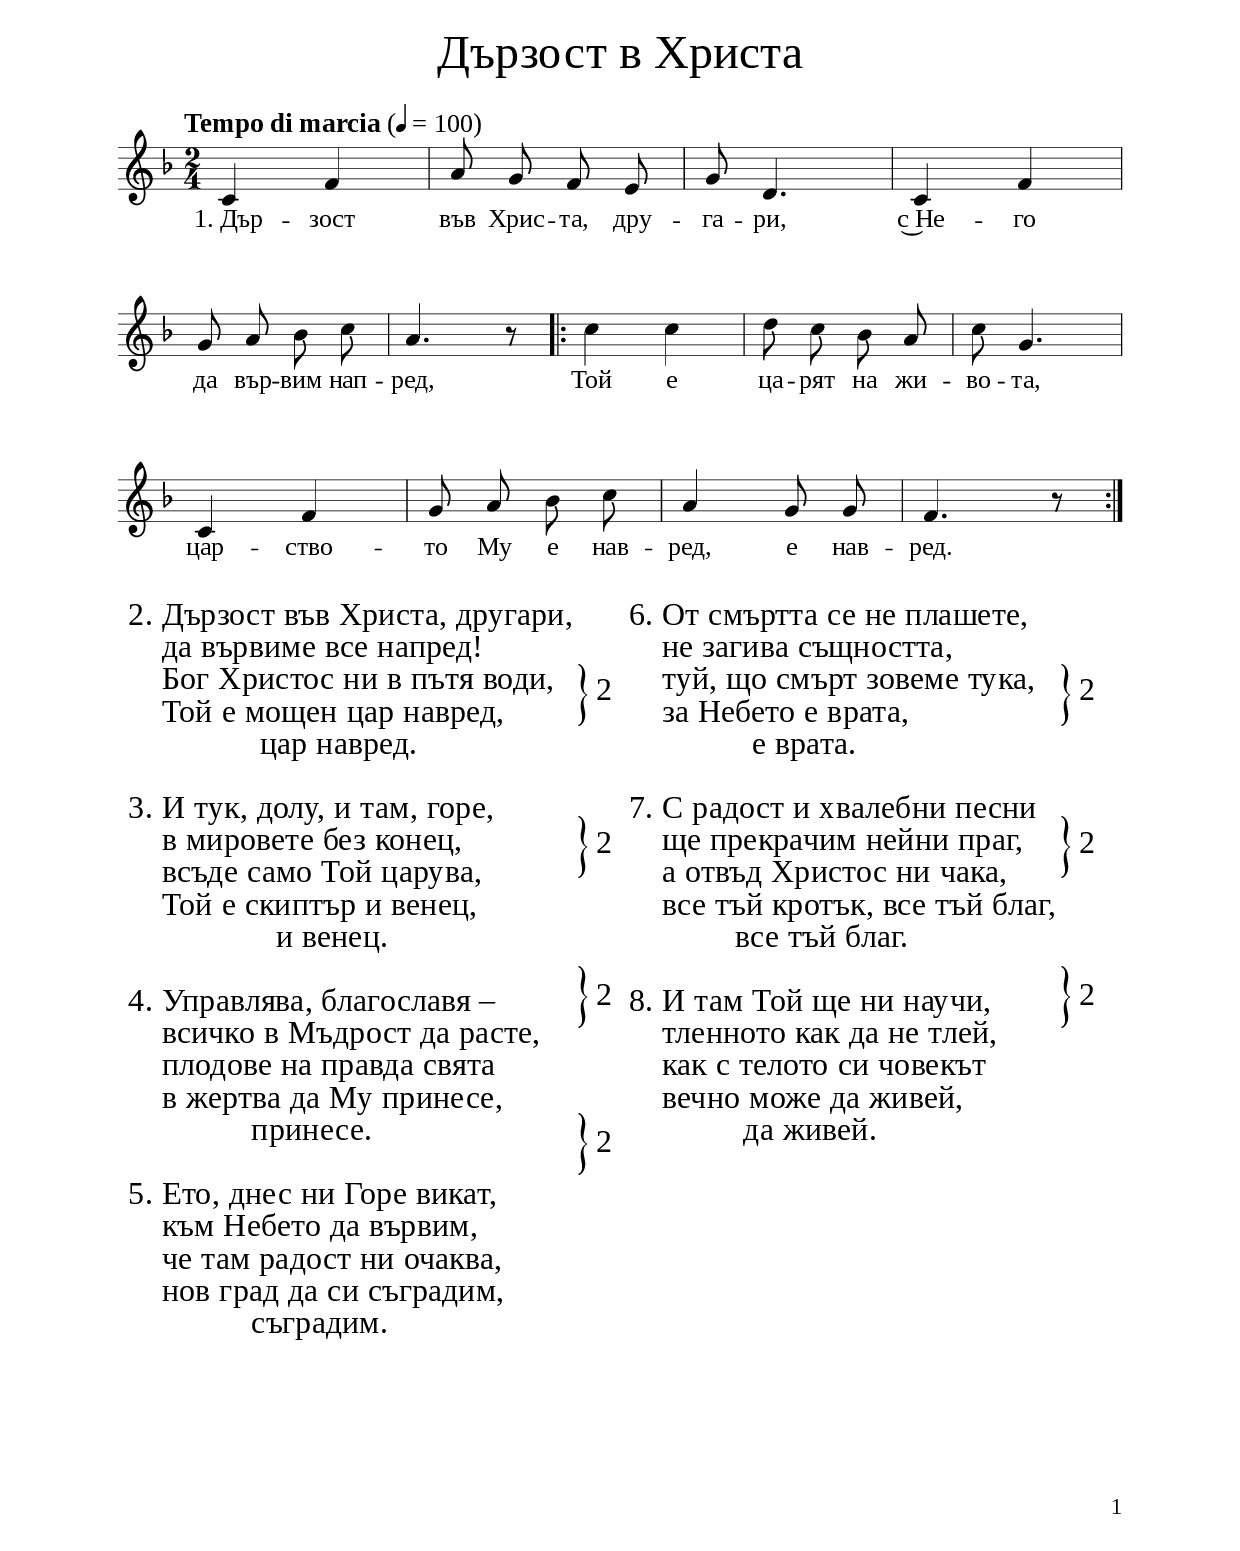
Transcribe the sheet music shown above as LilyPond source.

\version "2.24.3"

% include paper part and global functions
\include "include/globals.ily"


"rightBraces052_1" = \markup {
  \column {
    % repeat braces
    \translate #'(0 . -6.7 )
    \right-brace #30

    \translate #'(0 . -11.7 )
    \right-brace #30

    \translate #'(0 . -11.4 )
    \right-brace #30

    \translate #'(0 . -11.2 )
    \right-brace #30

  }
  \column {
    % repeat numbers
    \translate #'(0 . -7.2 )
    2

    \translate #'(0 . -14.8 )
    2

    \translate #'(0 . -14.6 )
    2

    \translate #'(0 . -14.2)
    2



  }
}

"rightBraces052_2" = \markup {
  \column {
    % repeat braces


    \translate #'(0 . -6.7 )
    \right-brace #30

    \translate #'(0 . -11.7 )
    \right-brace #30

    \translate #'(0 . -11.4 )
    \right-brace #30


  }
  \column {
    % repeat numbers

    \translate #'(0 . -7.2 )
    2

    \translate #'(0 . -14.8 )
    2

    \translate #'(0 . -14.6 )
    2


  }
}

\bookpart {
  \label #'ref052
  \tocItem \markup "Дързост в Христа"
  \include "include/bookpart-paper.ily"
  \score {
    \include "include/score-layout.ily"

    \new Voice \absolute  {
      \clef treble
      \key f \major
      \time 2/4
      \tempoFunc "Tempo di marcia" 4 "100"
      \autoBeamOff
      \autoBeamOff
      c'4 f' | a'8 g' f' e' | g'8 d'4. | c'4 f' \break |
      g'8 a' bes' c'' | a'4. r8 \bar ".|:"
        | c''4 c'' | d''8 c'' bes' a' | c''8 g'4. \break |
        c'4  f'4 | g'8 a' bes' c'' a'4 g'8 g' | f'4. r8 \bar ":|."
       \break
    }

    \addlyrics {
      "1. Дър" -- зост във Хрис -- та, дру -- га -- ри, с~Не -- го
      да вър -- вим нап -- ред, Той е ца -- рят на жи -- во -- та,
      цар -- ство -- то Му е нав -- ред, е нав -- ред.
    }

    \header {
      title = \titleFunc #'ref_desc_1 "Дързост в Христа" "Dărzost v Hrista"
    }

    \midi{}

  } % score

  \markup \fontsize #bgCoupletFontSize {
    \hspace #1
    \override #`(baseline-skip . ,bgCoupletBaselineSkip)
    \column {


      \line {   2.  Дързост във Христа, другари,}

      \line {   "   " да вървиме все напред!}

      \line {   "   " Бог Христос ни в пътя води,}

      \line {   "   " Той е мощен цар навред,}

      \line {   "               " цар навред.}
      \line {   "   "}

      \line {   3.  И тук, долу, и там, горе, }

      \line {   "   " в мировете без конец, }

      \line {   "   " всъде само Той царува, }

      \line {   "   " Той е скиптър и венец, }

      \line {   "                 " и венец. }
      \line {   "   "}
      \line {   4.  Управлява, благославя – }

      \line {   "   " всичко в Мъдрост да расте, }

      \line {   "   " плодове на правда свята }

      \line {   "   " в жертва да Му принесе, }

      \line {   "              " принесе. }

      \line {   "   "}


      \line {   5. Ето, днес ни Горе викат, }

      \line {   "   " към Небето да вървим, }

      \line {   "   " че там радост ни очаква, }

      \line {   "   " нов град да си съградим, }

      \line {   "              " съградим. }

      \line {   "   "}

    }\"rightBraces052_1"



    \hspace #1
    \override #`(baseline-skip . ,bgCoupletBaselineSkip)
    \column {



      \line {   6. От смъртта се не плашете, }

      \line {   "   " не загива същността, }

      \line {   "   " туй, що смърт зовеме тука, }

      \line {   "   " за Небето е врата, }

      \line {   "              " е врата. }

      \line {   "   "}


      \line {   7. С радост и хвалебни песни }

      \line {   "   " ще прекрачим нейни праг, }

      \line {   "   " а отвъд Христос ни чака, }

      \line {   "   " все тъй кротък, все тъй благ, }

      \line {   "            " все тъй благ. }

      \line {   "   "}


      \line {   8. И там Той ще ни научи, }

      \line {   "   " тленното как да не тлей, }

      \line {   "   " как с телото си човекът }

      \line {   "   " вечно може да живей, }

      \line {   "             " да живей. }

    }
    \"rightBraces052_2"
  } % markup



} % bookpart
